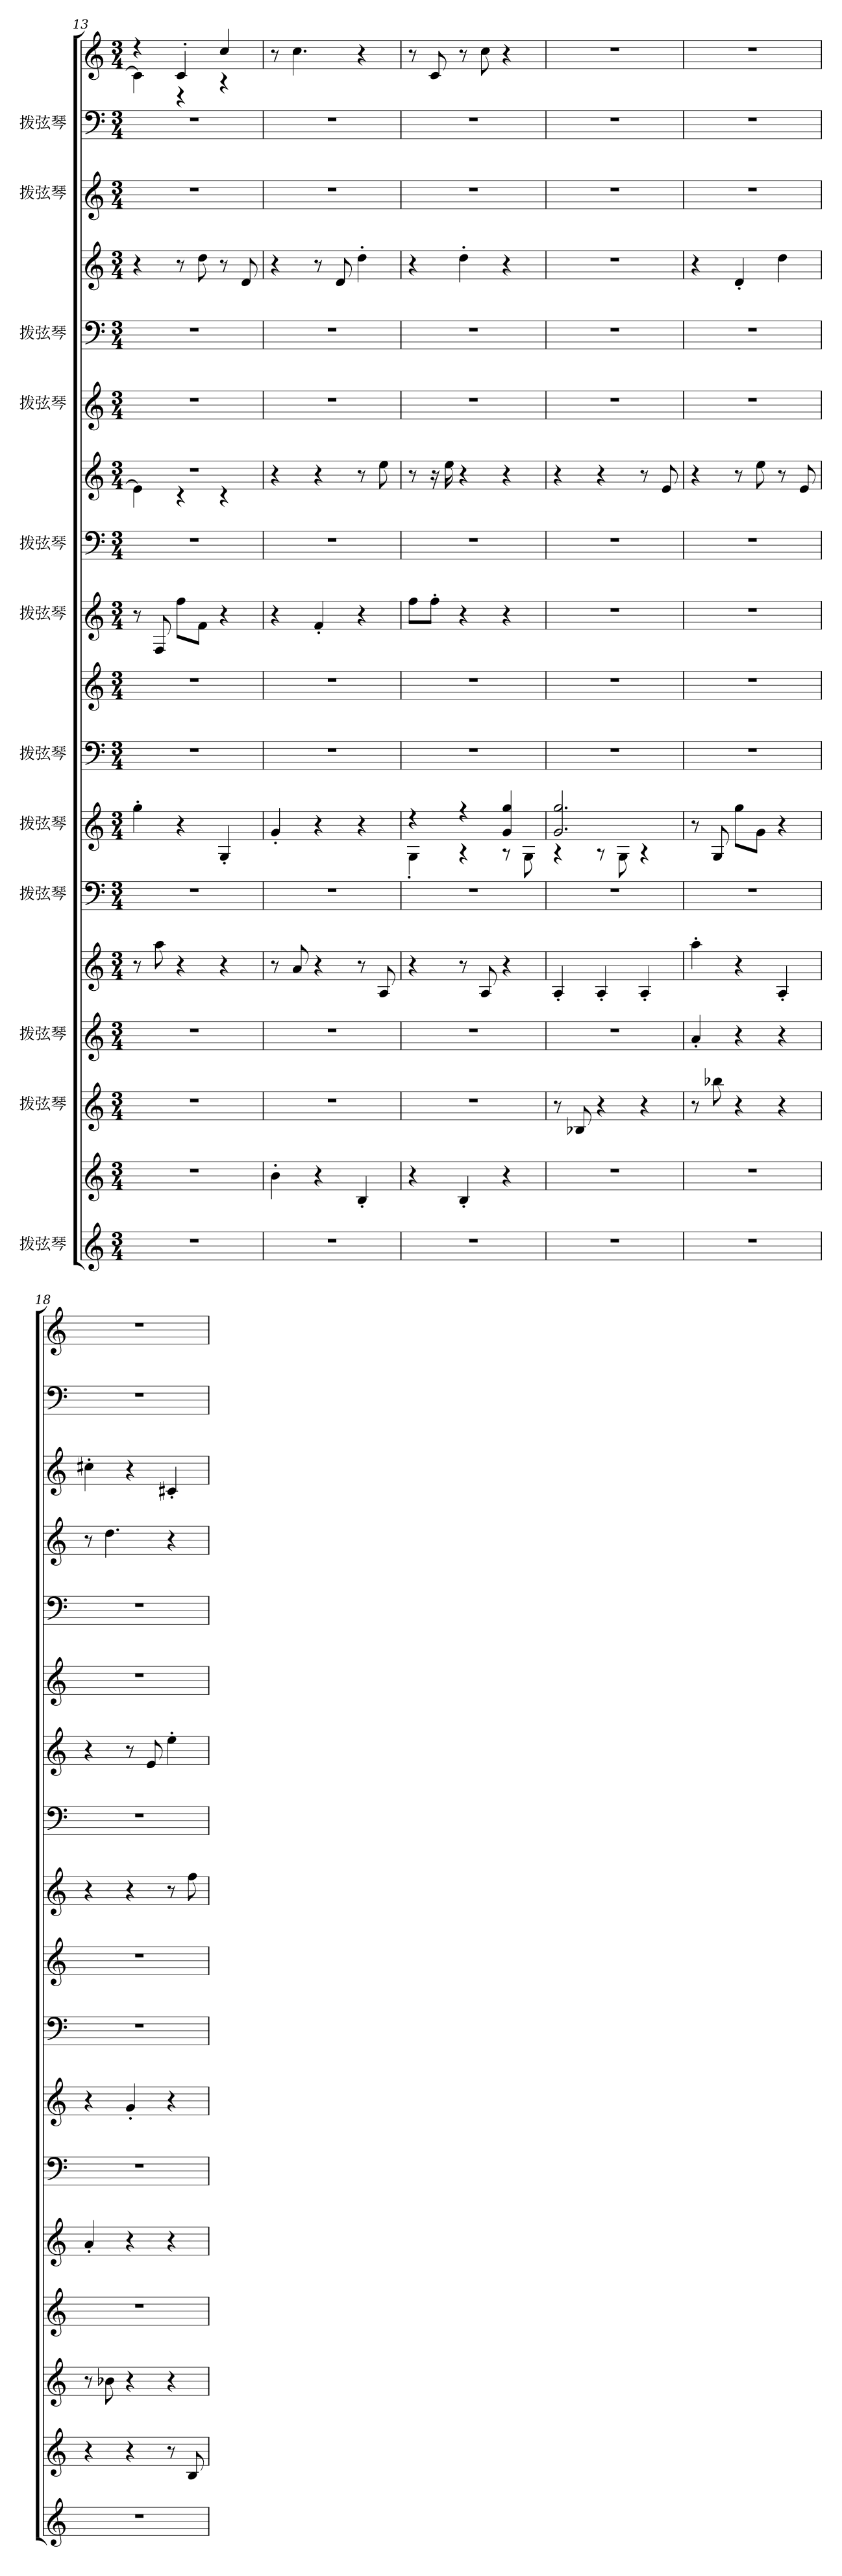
**kern	**kern	**kern	**kern	**kern	**kern	**kern	**kern	**kern	**kern	**kern	**kern	**kern	**kern	**kern	**kern	**kern	**kern
*part12	*part12	*part11	*part10	*part10	*part9	*part8	*part7	*part7	*part6	*part5	*part5	*part4	*part3	*part3	*part2	*part1	*part1
*staff18	*staff17	*staff16	*staff15	*staff14	*staff13	*staff12	*staff11	*staff10	*staff9	*staff8	*staff7	*staff6	*staff5	*staff4	*staff3	*staff2	*staff1
*I"拨弦琴	*	*I"拨弦琴	*I"拨弦琴	*	*I"拨弦琴	*I"拨弦琴	*I"拨弦琴	*	*I"拨弦琴	*I"拨弦琴	*	*I"拨弦琴	*I"拨弦琴	*	*I"拨弦琴	*I"拨弦琴	*
*clefG2	*clefG2	*clefG2	*clefG2	*clefG2	*clefF4	*clefG2	*clefF4	*clefG2	*clefG2	*clefF4	*clefG2	*clefG2	*clefF4	*clefG2	*clefG2	*clefF4	*clefG2
*k[]	*k[]	*k[]	*k[]	*k[]	*k[]	*k[]	*k[]	*k[]	*k[]	*k[]	*k[]	*k[]	*k[]	*k[]	*k[]	*k[]	*k[]
*M3/4	*M3/4	*M3/4	*M3/4	*M3/4	*M3/4	*M3/4	*M3/4	*M3/4	*M3/4	*M3/4	*M3/4	*M3/4	*M3/4	*M3/4	*M3/4	*M3/4	*M3/4
=13	=13	=13	=13	=13	=13	=13	=13	=13	=13	=13	=13	=13	=13	=13	=13	=13	=13
*	*	*	*	*	*	*	*	*	*	*	*^	*	*	*	*	*	*^
2.r	2.r	2.r	2.r	8r	2.r	4gg'\	2.r	2.r	8r	2.r	2.r	4e\]	2.r	2.r	4r	2.r	2.r	4r	4c\]
.	.	.	.	8aa\	.	.	.	.	8F/	.	.	.	.	.	.	.	.	.	.
.	.	.	.	4r	.	4r	.	.	8ff\L	.	.	4r	.	.	8r	.	.	4c'/	4r
.	.	.	.	.	.	.	.	.	8f\J	.	.	.	.	.	8dd\	.	.	.	.
.	.	.	.	4r	.	4G'/	.	.	4r	.	.	4r	.	.	8r	.	.	4cc/	4r
.	.	.	.	.	.	.	.	.	.	.	.	.	.	.	8d/	.	.	.	.
*	*	*	*	*	*	*	*	*	*	*	*v	*v	*	*	*	*	*	*v	*v
=14	=14	=14	=14	=14	=14	=14	=14	=14	=14	=14	=14	=14	=14	=14	=14	=14	=14
2.r	4b'\	2.r	2.r	8r	2.r	4g'/	2.r	2.r	4r	2.r	4r	2.r	2.r	4r	2.r	2.r	8r
.	.	.	.	8a/	.	.	.	.	.	.	.	.	.	.	.	.	4.cc\
.	4r	.	.	4r	.	4r	.	.	4f'/	.	4r	.	.	8r	.	.	.
.	.	.	.	.	.	.	.	.	.	.	.	.	.	8d/	.	.	.
.	4B'/	.	.	8r	.	4r	.	.	4r	.	8r	.	.	4dd'\	.	.	4r
.	.	.	.	8A/	.	.	.	.	.	.	8ee\	.	.	.	.	.	.
=15	=15	=15	=15	=15	=15	=15	=15	=15	=15	=15	=15	=15	=15	=15	=15	=15	=15
*	*	*	*	*	*	*^	*	*	*	*	*	*	*	*	*	*	*
2.r	4r	2.r	2.r	4r	2.r	4r	4G'\	2.r	2.r	8ff\L	2.r	8r	2.r	2.r	4r	2.r	2.r	8r
.	.	.	.	.	.	.	.	.	.	8ff'\J	.	16r	.	.	.	.	.	8c/
.	.	.	.	.	.	.	.	.	.	.	.	16ee\	.	.	.	.	.	.
.	4B'/	.	.	8r	.	4r	4r	.	.	4r	.	4r	.	.	4dd'\	.	.	8r
.	.	.	.	8A/	.	.	.	.	.	.	.	.	.	.	.	.	.	8cc\
.	4r	.	.	4r	.	4g/ 4gg/	8r	.	.	4r	.	4r	.	.	4r	.	.	4r
.	.	.	.	.	.	.	8G\	.	.	.	.	.	.	.	.	.	.	.
!!LO:PB:g=z
=16	=16	=16	=16	=16	=16	=16	=16	=16	=16	=16	=16	=16	=16	=16	=16	=16	=16	=16
2.r	2.r	8r	2.r	4A'/	2.r	2.g/ 2.gg/	4r	2.r	2.r	2.r	2.r	4r	2.r	2.r	2.r	2.r	2.r	2.r
.	.	8B-X/	.	.	.	.	.	.	.	.	.	.	.	.	.	.	.	.
.	.	4r	.	4A'/	.	.	8r	.	.	.	.	4r	.	.	.	.	.	.
.	.	.	.	.	.	.	8G\	.	.	.	.	.	.	.	.	.	.	.
.	.	4r	.	4A'/	.	.	4r	.	.	.	.	8r	.	.	.	.	.	.
.	.	.	.	.	.	.	.	.	.	.	.	8e/	.	.	.	.	.	.
*	*	*	*	*	*	*v	*v	*	*	*	*	*	*	*	*	*	*	*
=17	=17	=17	=17	=17	=17	=17	=17	=17	=17	=17	=17	=17	=17	=17	=17	=17	=17
2.r	2.r	8r	4a'/	4aa'\	2.r	8r	2.r	2.r	2.r	2.r	4r	2.r	2.r	4r	2.r	2.r	2.r
.	.	8bb-X\	.	.	.	8G/	.	.	.	.	.	.	.	.	.	.	.
.	.	4r	4r	4r	.	8gg\L	.	.	.	.	8r	.	.	4d'/	.	.	.
.	.	.	.	.	.	8g\J	.	.	.	.	8ee\	.	.	.	.	.	.
.	.	4r	4r	4A'/	.	4r	.	.	.	.	8r	.	.	4dd\	.	.	.
.	.	.	.	.	.	.	.	.	.	.	8e/	.	.	.	.	.	.
=18	=18	=18	=18	=18	=18	=18	=18	=18	=18	=18	=18	=18	=18	=18	=18	=18	=18
2.r	4r	8r	2.r	4a'/	2.r	4r	2.r	2.r	4r	2.r	4r	2.r	2.r	8r	4cc#X'\	2.r	2.r
.	.	8b-X\	.	.	.	.	.	.	.	.	.	.	.	4.dd\	.	.	.
.	4r	4r	.	4r	.	4g'/	.	.	4r	.	8r	.	.	.	4r	.	.
.	.	.	.	.	.	.	.	.	.	.	8e/	.	.	.	.	.	.
.	8r	4r	.	4r	.	4r	.	.	8r	.	4ee'\	.	.	4r	4c#X'/	.	.
.	8B/	.	.	.	.	.	.	.	8ff\	.	.	.	.	.	.	.	.
=	=	=	=	=	=	=	=	=	=	=	=	=	=	=	=	=	=
*-	*-	*-	*-	*-	*-	*-	*-	*-	*-	*-	*-	*-	*-	*-	*-	*-	*-
